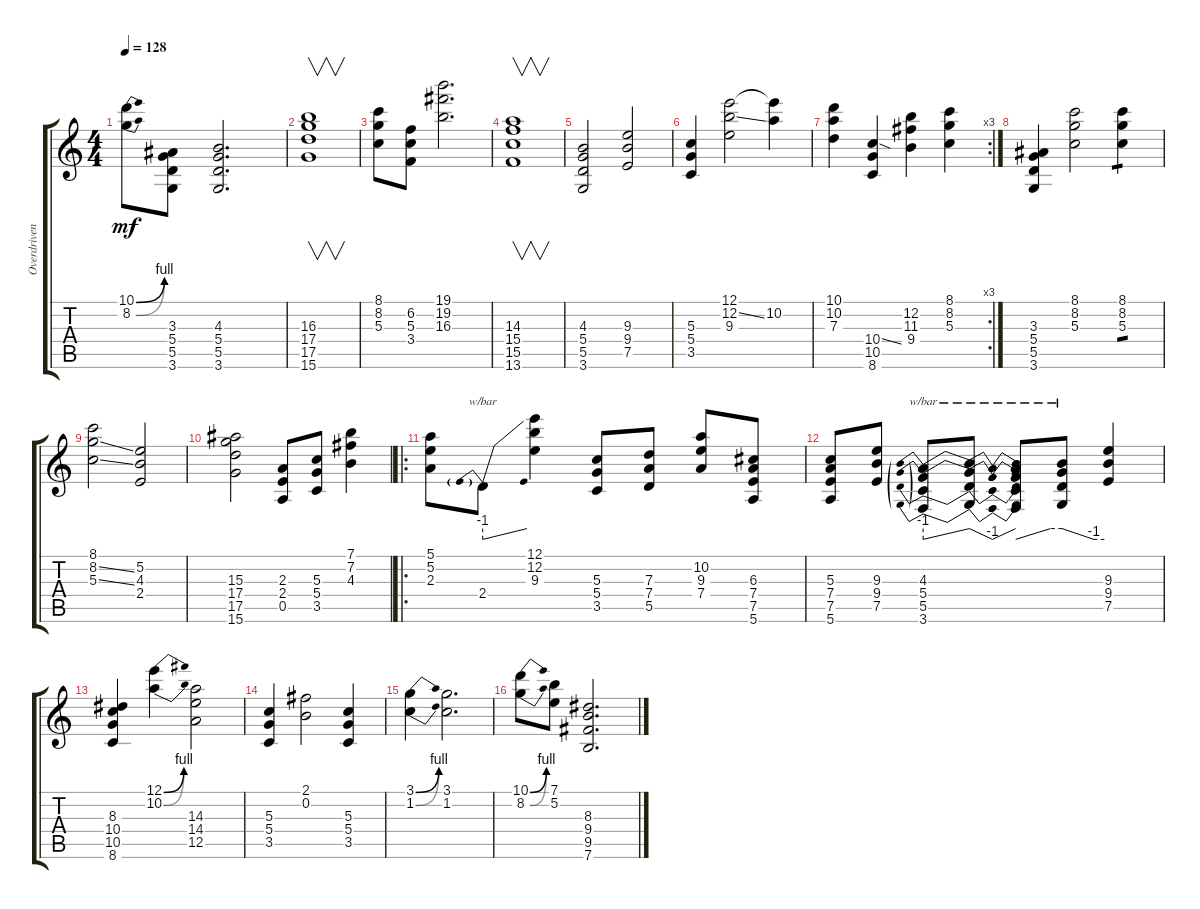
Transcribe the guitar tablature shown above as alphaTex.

\track ("Overdriven Guitar" "Overdriven") {instrument distortionguitar}
\staff {score tabs}
\tuning (E4 B3 G3 D3 A2 E2) {hide}
\ts (4 4)
\tempo 128
\clef g2
\ks c
(10.1{be (bend 0 0 60 4)} 8.2{be (bend 0 0 60 4)}).8{dy mf} (3.3 5.4 5.5 3.6).8 (4.3 5.4 5.5 3.6).2{d} |
(16.3 17.4 17.5 15.6).1{v} |
(8.1 8.2 5.3).8 (6.2 5.3 3.4).8 (19.1 19.2 16.3).2{d} |
(14.3 15.4 15.5 13.6).1{v} |
(4.3 5.4 5.5 3.6).2 (9.3 9.4 7.5).2 |
(5.3 5.4 3.5).4 (12.1 12.2{ss} 9.3).2 (12.1{t} 10.2).4 |
\rc 3
(10.1 10.2 7.3).4 (10.4{ss} 10.5 8.6).4 (12.2 11.3 9.4).4 (8.1 8.2 5.3).4 |
(3.3 5.4 5.5 3.6).4 (8.1 8.2 5.3).2 (8.1 8.2 5.3).4{tp 1} |
(8.1 8.2{ss} 5.3{ss}).2 (5.2 4.3 2.4).2 |
(15.3 17.4 17.5 15.6).2 (2.3 2.4 0.5).8 (5.3 5.4 3.5).8 (7.1 7.2 4.3).4 |
\ro
(5.1 5.2 2.3).8 2.4.8{tbe (predivedive default 0 -4 60 0)} (12.1 12.2 9.3).4 (5.3 5.4 3.5).8 (7.3 7.4 5.5).8 (10.2 9.3 7.4).8 (6.3 7.4 7.5 5.6).8 |
(5.3 7.4 7.5 5.6).8 (9.3 9.4 7.5).8 (4.3 5.4 5.5 3.6).8{tbe (predivedive default 0 -4 60 0)} (4.3{t} 5.4{t} 5.5{t} 3.6{t}).8{tbe (dip default 0 0 30 -4 60 0)} (4.3{t} 5.4{t} 5.5{t} 3.6{t}).8{tbe (custom default 0 -4 45 0 60 0)} (4.3{t} 5.4{t} 5.5{t} 3.6{t}).8{tbe (custom default 0 0 45 -4 60 -4)} (9.3 9.4 7.5).4 |
(8.3 10.4 10.5 8.6).4 (12.1{be (bend 0 0 60 4)} 10.2{be (bend 0 0 60 4)}).4 (14.3 14.4 12.5).2 |
(5.3 5.4 3.5).4 (2.1 0.2).2 (5.3 5.4 3.5).4 |
(3.1{be (bend 0 0 60 4)} 1.2{be (bend 0 0 60 4)}).4 (3.1 1.2).2{d} |
(10.1{be (bend 0 0 60 4)} 8.2{be (bend 0 0 60 4)}).8 (7.1 5.2).8 (8.3 9.4 9.5 7.6).2{d}
